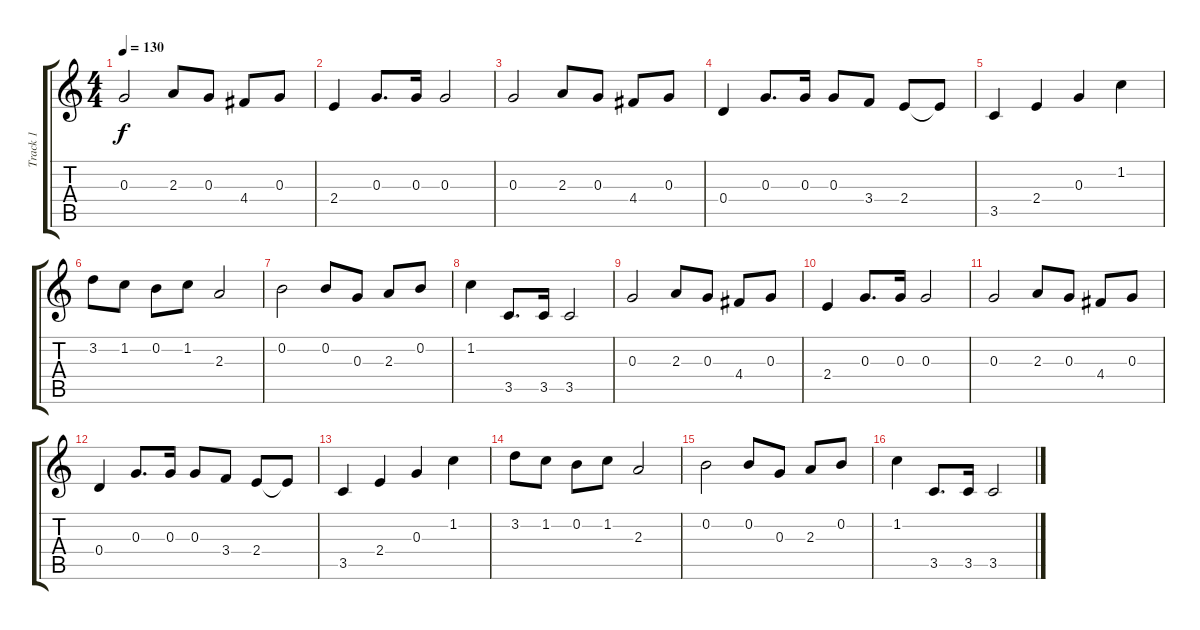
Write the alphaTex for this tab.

\track ("Track 1" "Track 1") {instrument electricguitarclean}
\staff {score tabs}
\tuning (E4 B3 G3 D3 A2 E2) {hide}
\ts (4 4)
\tempo 130
\clef g2
\ks c
0.3.2{dy f} 2.3.8 0.3.8 4.4.8 0.3.8 |
2.4.4 0.3.8{d} 0.3.16 0.3.2 |
0.3.2 2.3.8 0.3.8 4.4.8 0.3.8 |
0.4.4 0.3.8{d} 0.3.16 0.3.8 3.4.8 2.4.8 2.4{t}.8 |
3.5.4 2.4.4 0.3.4 1.2.4 |
3.2.8 1.2.8 0.2.8 1.2.8 2.3.2 |
0.2.2 0.2.8 0.3.8 2.3.8 0.2.8 |
1.2.4 3.5.8{d} 3.5.16 3.5.2 |
0.3.2 2.3.8 0.3.8 4.4.8 0.3.8 |
2.4.4 0.3.8{d} 0.3.16 0.3.2 |
0.3.2 2.3.8 0.3.8 4.4.8 0.3.8 |
0.4.4 0.3.8{d} 0.3.16 0.3.8 3.4.8 2.4.8 2.4{t}.8 |
3.5.4 2.4.4 0.3.4 1.2.4 |
3.2.8 1.2.8 0.2.8 1.2.8 2.3.2 |
0.2.2 0.2.8 0.3.8 2.3.8 0.2.8 |
1.2.4 3.5.8{d} 3.5.16 3.5.2
